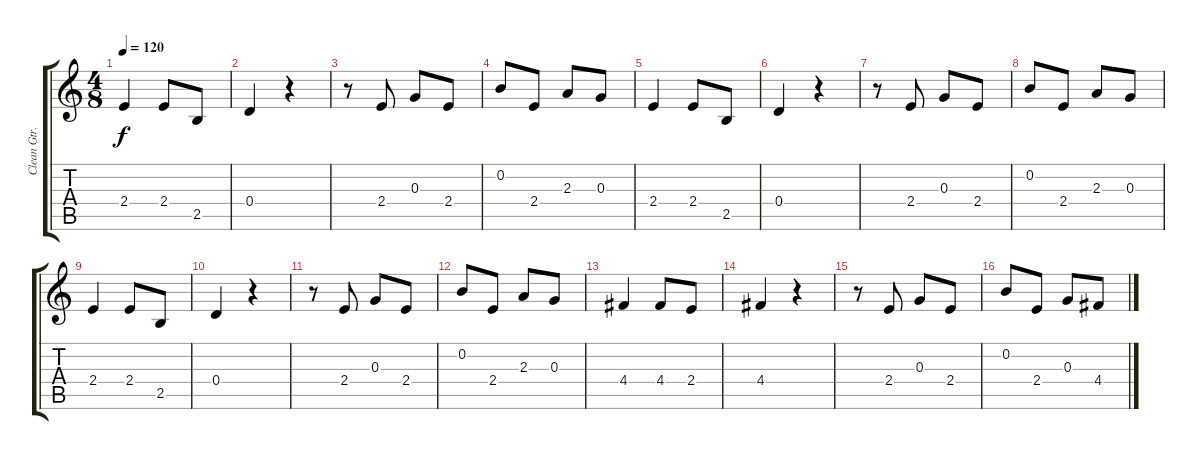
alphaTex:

\track ("Clean Gtr." "Clean Gtr.") {instrument electricguitarclean}
\staff {score tabs}
\tuning (E4 B3 G3 D3 A2 E2) {hide}
\ts (4 8)
\tempo 120
\clef g2
\ks c
2.4.4{dy f} 2.4.8 2.5.8 |
0.4.4 r.4 |
r.8 2.4.8 0.3.8 2.4.8 |
0.2.8 2.4.8 2.3.8 0.3.8 |
2.4.4 2.4.8 2.5.8 |
0.4.4 r.4 |
r.8 2.4.8 0.3.8 2.4.8 |
0.2.8 2.4.8 2.3.8 0.3.8 |
2.4.4 2.4.8 2.5.8 |
0.4.4 r.4 |
r.8 2.4.8 0.3.8 2.4.8 |
0.2.8 2.4.8 2.3.8 0.3.8 |
4.4.4 4.4.8 2.4.8 |
4.4.4 r.4 |
r.8 2.4.8 0.3.8 2.4.8 |
0.2.8 2.4.8 0.3.8 4.4.8
